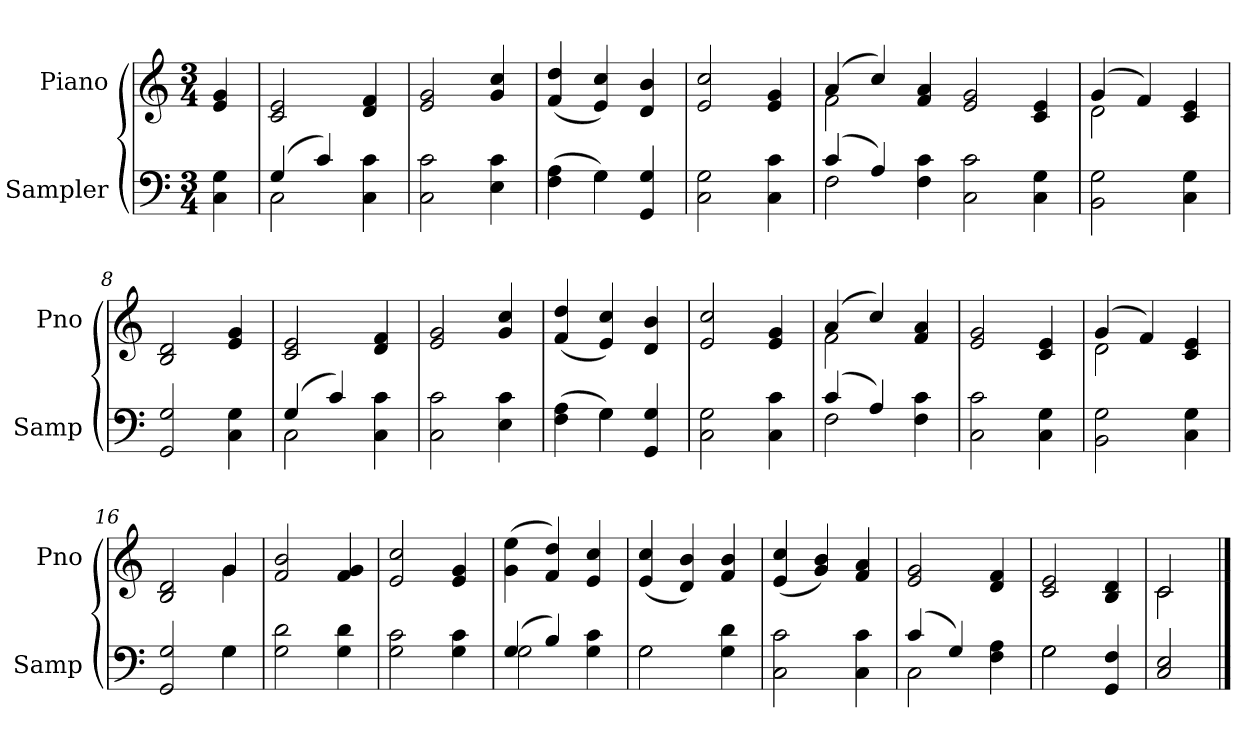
**kern	**kern
*part2	*part1
*staff2	*staff1
*I"Sampler	*I"Piano
*I'Samp	*I'Pno
*clefF4	*clefG2
*M3/4	*M3/4
=1	=1
4C 4G	4e 4g
=2	=2
*^	*
(4G/	2C	2c 2e
4c/)	.	.
4C 4c	4ryy	4d 4f
*v	*v	*
=3	=3
2C 2c	2e 2g
4E 4c	4g 4cc
=4	=4
*^	*
(4F 4A	4ryy	(4f 4dd
4G\)	4G	4e 4cc)
4GG 4G	4ryy	4d 4b
*v	*v	*
=5	=5
2C 2G	2e 2cc
4C 4c	4e 4g
=6	=6
*^	*^
(4c/	2F	(4a/	2f
4A/)	.	4cc/)	.
4F 4c	1ryy	4f 4a	1ryy
2C 2c	.	2e 2g	.
4C 4G	.	4c 4e	.
*v	*v	*	*
=7	=7	=7
2BB 2G	(4g/	2d
.	4f/)	.
4C 4G	4c 4e	4ryy
*	*v	*v
=8	=8
2GG 2G	2B 2d
4C 4G	4e 4g
=9	=9
*^	*
(4G/	2C	2c 2e
4c/)	.	.
4C 4c	4ryy	4d 4f
*v	*v	*
=10	=10
2C 2c	2e 2g
4E 4c	4g 4cc
=11	=11
*^	*
(4F 4A	4ryy	(4f 4dd
4G\)	4G	4e 4cc)
4GG 4G	4ryy	4d 4b
*v	*v	*
=12	=12
2C 2G	2e 2cc
4C 4c	4e 4g
=13	=13
*^	*^
(4c/	2F	(4a/	2f
4A/)	.	4cc/)	.
4F 4c	4ryy	4f 4a	4ryy
*v	*v	*	*
*	*v	*v
=14	=14
2C 2c	2e 2g
4C 4G	4c 4e
=15	=15
*	*^
2BB 2G	(4g/	2d
.	4f/)	.
4C 4G	4c 4e	4ryy
=16	=16	=16
*^	*	*
2GG 2G	2ryy	2B 2d	2ryy
4G\	4G	4g/	4g
*v	*v	*	*
*	*v	*v
=17	=17
2G 2d	2f 2b
4G 4d	4f/ 4g/
=18	=18
2G 2c	2e 2cc
4G 4c	4e 4g
=19	=19
*^	*
(4G/	2G	(4g 4ee
4B/)	.	4f 4dd)
4G 4c	4ryy	4e 4cc
=20	=20	=20
2G\	2G	(4e 4cc
.	.	4d 4b)
4G 4d	4ryy	4f 4b
*v	*v	*
=21	=21
2C 2c	(4e 4cc
.	4g 4b)
4C 4c	4f 4a
=22	=22
*^	*
(4c/	2C	2e 2g
4G/)	.	.
4F 4A	4ryy	4d 4f
=23	=23	=23
2G\	2G	2c 2e
4GG 4F	4ryy	4B 4d
*v	*v	*
=24	=24
*	*^
2C/ 2E/	2c/	2c
*	*v	*v
==	==
*-	*-
